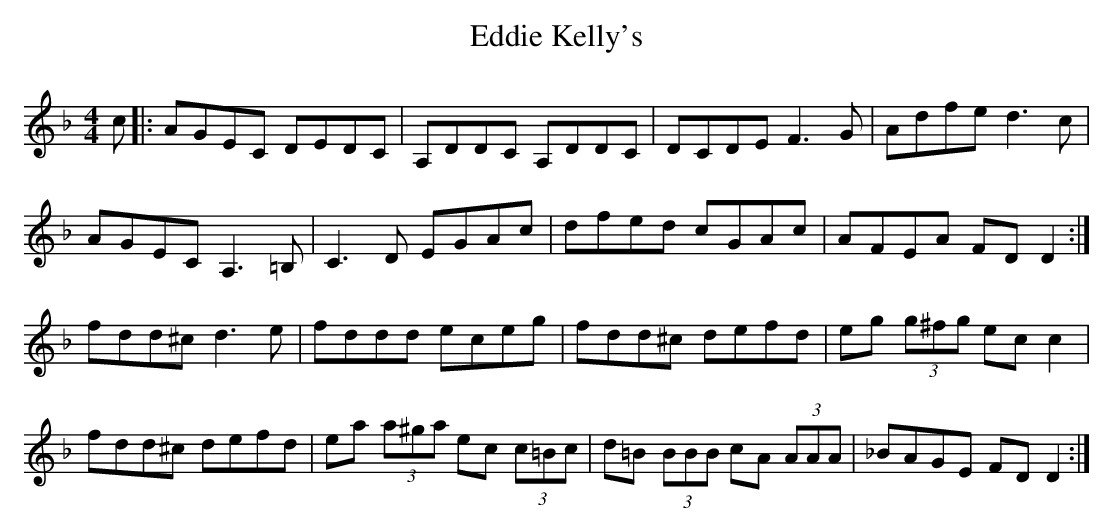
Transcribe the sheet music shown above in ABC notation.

X:1
T: Eddie Kelly's
M: 4/4
L: 1/8
K: Dm
c |: AGEC DEDC | A,DDC A,DDC | DCDE F3 G |\
Adfe d3 c |
AGEC A,3 =B, | C3 D EGAc | dfed cGAc |\
AFEA FD D2 :|
fdd^c d3 e | fddd eceg | fdd^c defd |\
eg (3g^fg ec c2 |
fdd^c defd|ea (3a^ga ec (3c=Bc|d=B (3BBB cA (3AAA|\
_BAGE FD D2:|
